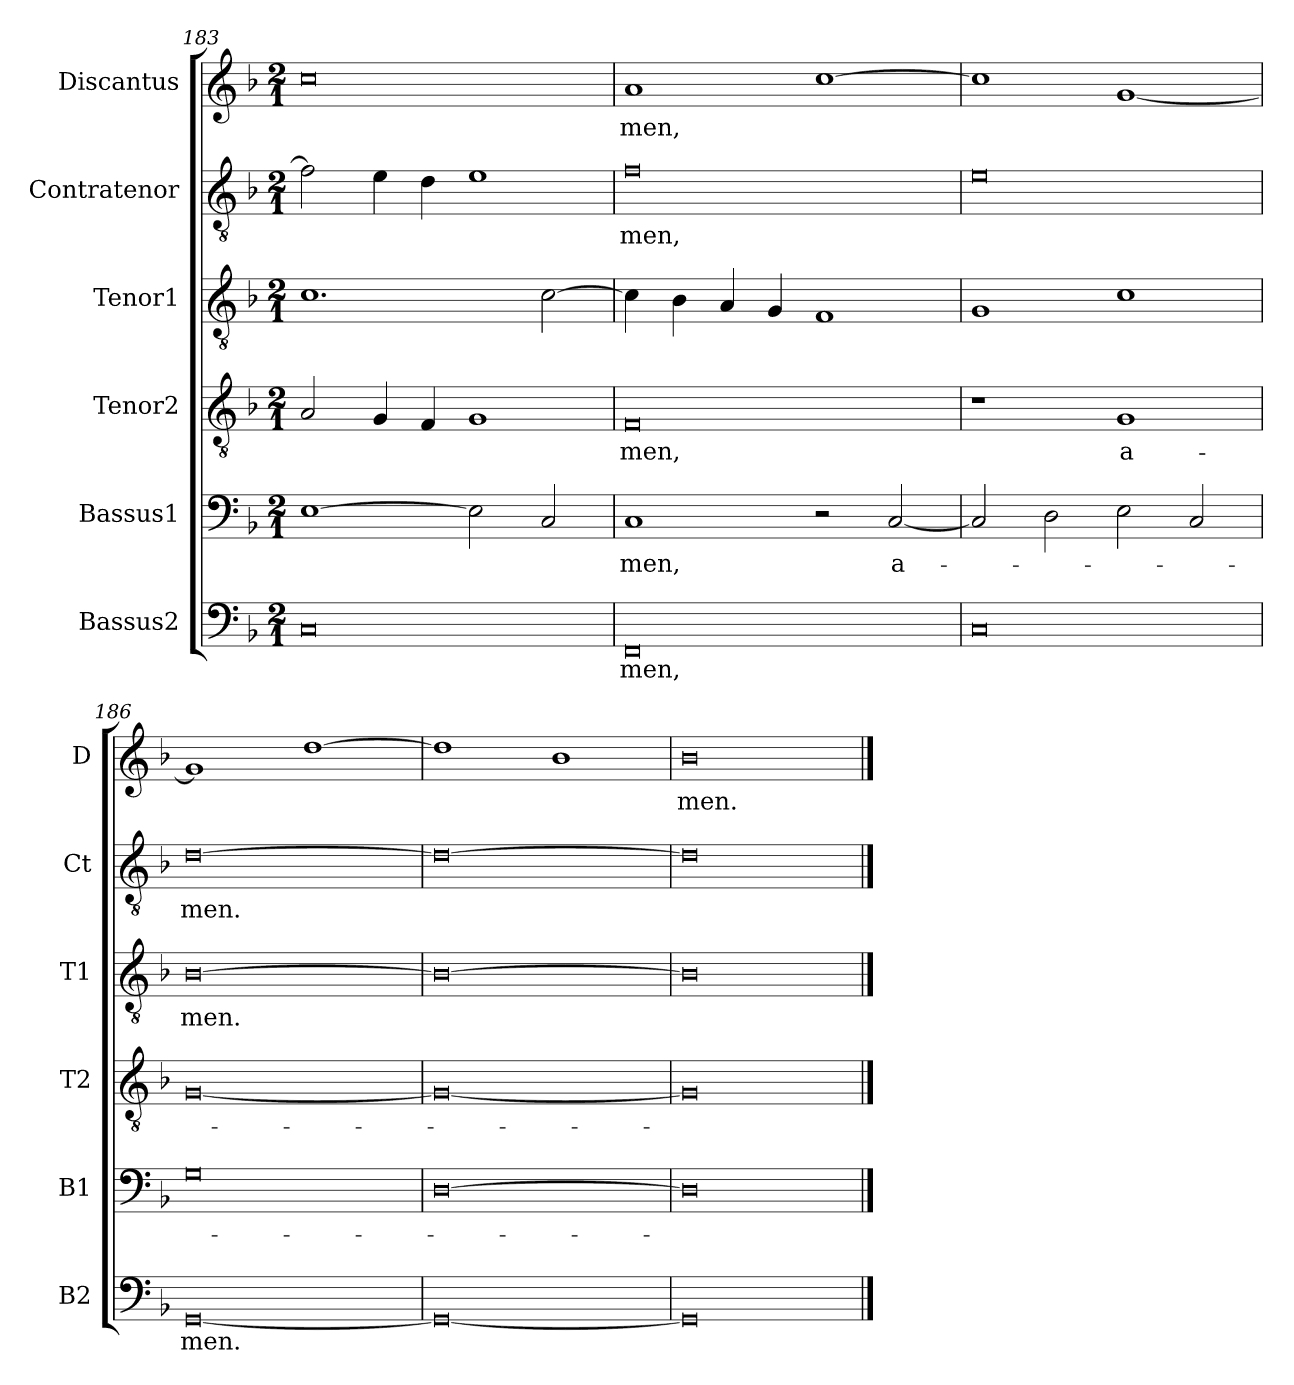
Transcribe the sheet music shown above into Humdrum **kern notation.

**kern	**text	**kern	**text	**kern	**text	**kern	**text	**kern	**text	**kern	**text
*part6	*part6	*part5	*part5	*part4	*part4	*part3	*part3	*part2	*part2	*part1	*part1
*staff6	*staff6	*staff5	*staff5	*staff4	*staff4	*staff3	*staff3	*staff2	*staff2	*staff1	*staff1
*I"Bassus2	*	*I"Bassus1	*	*I"Tenor2	*	*I"Tenor1	*	*I"Contratenor	*	*I"Discantus	*
*I'B2	*	*I'B1	*	*I'T2	*	*I'T1	*	*I'Ct	*	*I'D	*
*clefF4	*	*clefF4	*	*clefGv2	*	*clefGv2	*	*clefGv2	*	*clefG2	*
*k[b-]	*	*k[b-]	*	*k[b-]	*	*k[b-]	*	*k[b-]	*	*k[b-]	*
*M2/1	*	*M2/1	*	*M2/1	*	*M2/1	*	*M2/1	*	*M2/1	*
=183	=183	=183	=183	=183	=183	=183	=183	=183	=183	=183	=183
0C	.	[1E	.	2A/	.	1.c	.	2f\]	.	0cc	.
.	.	.	.	4G/	.	.	.	4e\	.	.	.
.	.	.	.	4F/	.	.	.	4d\	.	.	.
.	.	2E\]	.	1G	.	.	.	1e	.	.	.
.	.	2C/	.	.	.	[2c\	.	.	.	.	.
=184	=184	=184	=184	=184	=184	=184	=184	=184	=184	=184	=184
0FF	-men,	1C	-men,	0F	-men,	4c\]	.	0f	-men,	1a	-men,
.	.	.	.	.	.	4B-\	.	.	.	.	.
.	.	.	.	.	.	4A/	.	.	.	.	.
.	.	.	.	.	.	4G/	.	.	.	.	.
.	.	2r	.	.	.	1F	.	.	.	[1cc	.
.	.	[2C/	a-	.	.	.	.	.	.	.	.
=185	=185	=185	=185	=185	=185	=185	=185	=185	=185	=185	=185
0C	.	2C/]	.	1r	.	1G	.	0e	.	1cc]	.
.	.	2D\	.	.	.	.	.	.	.	.	.
.	.	2E\	.	1G	a-	1c	.	.	.	[1g	.
.	.	2C/	.	.	.	.	.	.	.	.	.
=186	=186	=186	=186	=186	=186	=186	=186	=186	=186	=186	=186
[0GG	men.	0G	.	[0G	.	[0B-	men.	[0d	men.	1g]	.
.	.	.	.	.	.	.	.	.	.	[1dd	.
=187	=187	=187	=187	=187	=187	=187	=187	=187	=187	=187	=187
0GG_	.	[0D	.	0G_	.	0B-_	.	0d_	.	1dd]	.
.	.	.	.	.	.	.	.	.	.	1b-	.
=188	=188	=188	=188	=188	=188	=188	=188	=188	=188	=188	=188
0GG]	.	0D]	.	0G]	.	0B-]	.	0d]	.	0b-	men.
==	==	==	==	==	==	==	==	==	==	==	==
*-	*-	*-	*-	*-	*-	*-	*-	*-	*-	*-	*-
